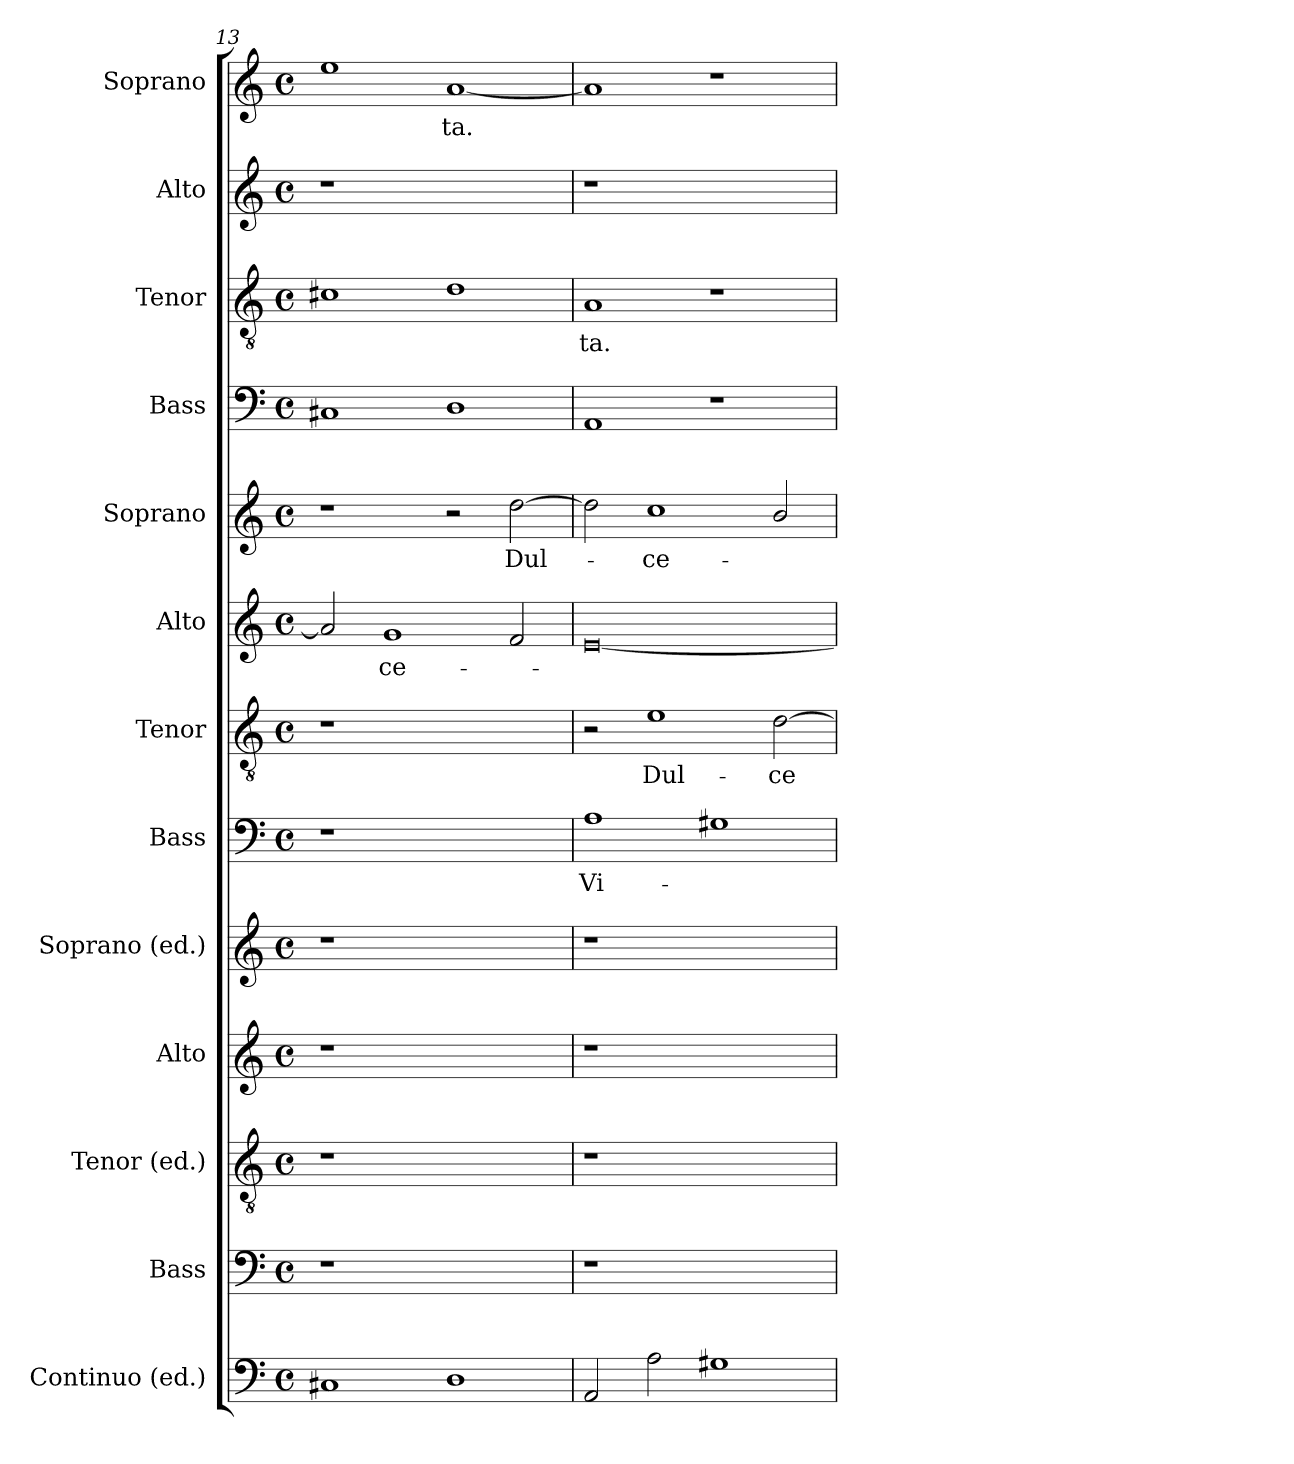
**kern	**kern	**kern	**kern	**kern	**kern	**text	**kern	**text	**kern	**text	**kern	**text	**kern	**kern	**text	**kern	**kern	**text
*part13	*part12	*part11	*part10	*part9	*part8	*part8	*part7	*part7	*part6	*part6	*part5	*part5	*part4	*part3	*part3	*part2	*part1	*part1
*staff13	*staff12	*staff11	*staff10	*staff9	*staff8	*staff8	*staff7	*staff7	*staff6	*staff6	*staff5	*staff5	*staff4	*staff3	*staff3	*staff2	*staff1	*staff1
*I"Continuo (ed.)	*I"Bass	*I"Tenor (ed.)	*I"Alto	*I"Soprano (ed.)	*I"Bass	*	*I"Tenor	*	*I"Alto	*	*I"Soprano	*	*I"Bass	*I"Tenor	*	*I"Alto	*I"Soprano	*
*I'Cont.	*I'B.	*I'T.	*I'A.	*I'S.	*I'B.	*	*I'T.	*	*I'A.	*	*I'S.	*	*I'B.	*I'T.	*	*I'A.	*I'S.	*
*clefF4	*clefF4	*clefGv2	*clefG2	*clefG2	*clefF4	*	*clefGv2	*	*clefG2	*	*clefG2	*	*clefF4	*clefGv2	*	*clefG2	*clefG2	*
*	*	*	*	*	*	*	*ITrd7c12	*	*	*	*	*	*	*ITrd7c12	*	*	*	*
*k[]	*k[]	*k[]	*k[]	*k[]	*k[]	*	*k[]	*	*k[]	*	*k[]	*	*k[]	*k[]	*	*k[]	*k[]	*
*C:	*C:	*C:	*C:	*C:	*C:	*	*C:	*	*C:	*	*C:	*	*C:	*C:	*	*C:	*C:	*
*M4/4	*M4/4	*M4/4	*M4/4	*M4/4	*M4/4	*	*M4/4	*	*M4/4	*	*M4/4	*	*M4/4	*M4/4	*	*M4/4	*M4/4	*
*met(c)	*met(c)	*met(c)	*met(c)	*met(c)	*met(c)	*	*met(c)	*	*met(c)	*	*met(c)	*	*met(c)	*met(c)	*	*met(c)	*met(c)	*
=13	=13	=13	=13	=13	=13	=13	=13	=13	=13	=13	=13	=13	=13	=13	=13	=13	=13	=13
!	!LO:N:vis=1	!LO:N:vis=1	!LO:N:vis=1	!LO:N:vis=1	!LO:N:vis=1	!	!LO:N:vis=1	!	!	!	!	!	!	!	!	!LO:N:vis=1	!	!
1C#Xi	1r	1r	1r	1r	1r	.	1r	.	2ai/]	.	1r	.	1C#Xi	1C#Xi	.	1r	1eei	.
!	!	!	!	!	!	!	!	!	!	!LO:LY:b:color=#000000	!	!	!	!	!	!	!	!
.	.	.	.	.	.	.	.	.	1gi	-ce-	.	.	.	.	.	.	.	.
!	!	!	!	!	!	!	!	!	!	!	!	!	!	!	!	!	!	!LO:LY:b:color=#000000
1Di	1ryy	1ryy	1ryy	1ryy	1ryy	.	1ryy	.	.	.	2r	.	1Di	1Di	.	1ryy	[<1ai	-ta.
!	!	!	!	!	!	!	!	!	!	!	!	!LO:LY:b:color=#000000	!	!	!	!	!	!
.	.	.	.	.	.	.	.	.	2fi/	.	[>2ddi\	Dul-	.	.	.	.	.	.
=14	=14	=14	=14	=14	=14	=14	=14	=14	=14	=14	=14	=14	=14	=14	=14	=14	=14	=14
!	!LO:N:vis=1	!LO:N:vis=1	!LO:N:vis=1	!LO:N:vis=1	!	!	!	!	!	!	!	!	!	!	!	!	!	!
!	!	!	!	!	!	!LO:LY:b:color=#000000	!	!	!	!	!	!	!	!	!	!	!	!
!	!	!	!	!	!	!	!	!	!	!	!	!	!	!	!LO:LY:b:color=#000000	!LO:N:vis=1	!	!
2AAi/	1r	1r	1r	1r	1Ai	Vi-	2r	.	[<0ei	.	2ddi\]	.	1AAi	1AAi	-ta.	1r	1ai]	.
!	!	!	!	!	!	!	!	!LO:LY:b:color=#000000	!	!	!	!	!	!	!	!	!	!
!	!	!	!	!	!	!	!	!	!	!	!	!LO:LY:b:color=#000000	!	!	!	!	!	!
2Ai\	.	.	.	.	.	.	1Ei	Dul-	.	.	1cci	-ce-	.	.	.	.	.	.
1G#Xi	1ryy	1ryy	1ryy	1ryy	1G#Xi	.	.	.	.	.	.	.	1r	1r	.	1ryy	1r	.
!	!	!	!	!	!	!	!	!LO:LY:b:color=#000000	!	!	!	!	!	!	!	!	!	!
.	.	.	.	.	.	.	[>2Di\	-ce-	.	.	2bi/	.	.	.	.	.	.	.
=	=	=	=	=	=	=	=	=	=	=	=	=	=	=	=	=	=	=
*-	*-	*-	*-	*-	*-	*-	*-	*-	*-	*-	*-	*-	*-	*-	*-	*-	*-	*-
